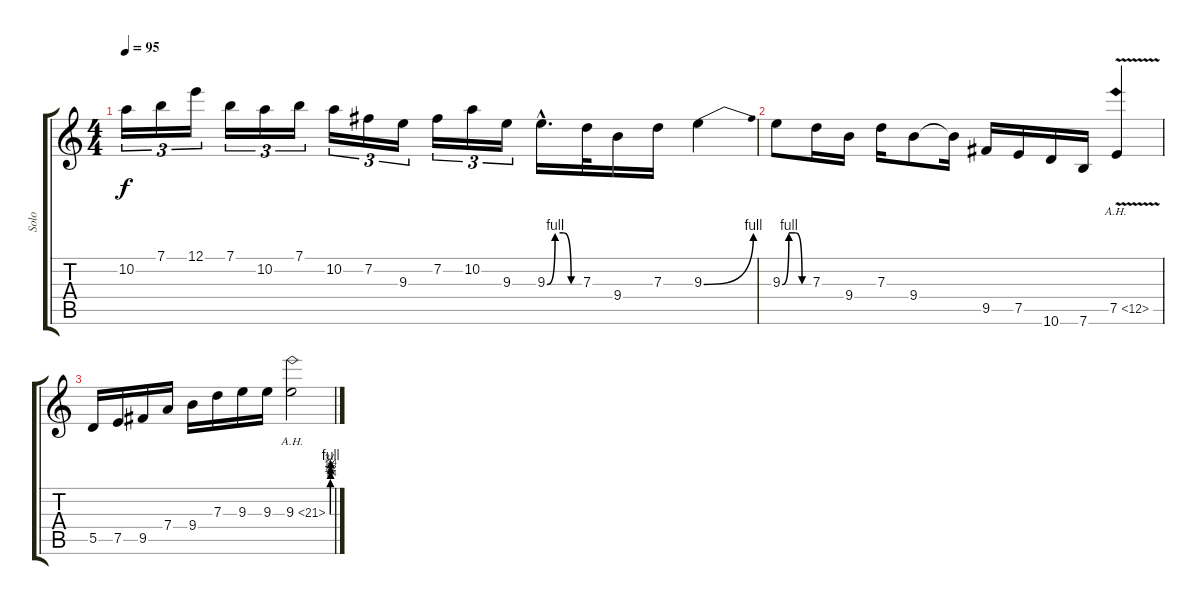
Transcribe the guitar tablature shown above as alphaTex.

\track ("Solo" "Solo") {instrument distortionguitar}
\staff {score tabs}
\tuning (E4 B3 G3 D3 A2 E2) {hide}
\ts (4 4)
\tempo 95
\clef g2
\ks c
10.2.16{tu (3 2) dy f} 7.1.16{tu (3 2)} 12.1.16{tu (3 2)} 7.1.16{tu (3 2)} 10.2.16{tu (3 2)} 7.1.16{tu (3 2)} 10.2.16{tu (3 2)} 7.2.16{tu (3 2)} 9.3.16{tu (3 2)} 7.2.16{tu (3 2)} 10.2.16{tu (3 2)} 9.3.16{tu (3 2)} 9.3{be (custom 0 0 15 4 30 4 45 0 60 0) hac}.16{d} 7.3.32 9.4.16 7.3.16 9.3{be (bend 0 0 60 4)}.4 |
9.3{be (custom 0 0 15 4 30 4 45 0 60 0)}.8 7.3.16 9.4.16 7.3.16 9.4.8 9.4{t}.16 9.5.16 7.5.16 10.6.16 7.6.16 7.5{ah 5 v}.4 |
5.5.16 7.5.16 9.5.16 7.4.16 9.4.16 7.3.16 9.3.16 9.3.16 9.3{be (custom 0 0 15 1 30 2 40 3 45 4 60 4) ah 12}.2
